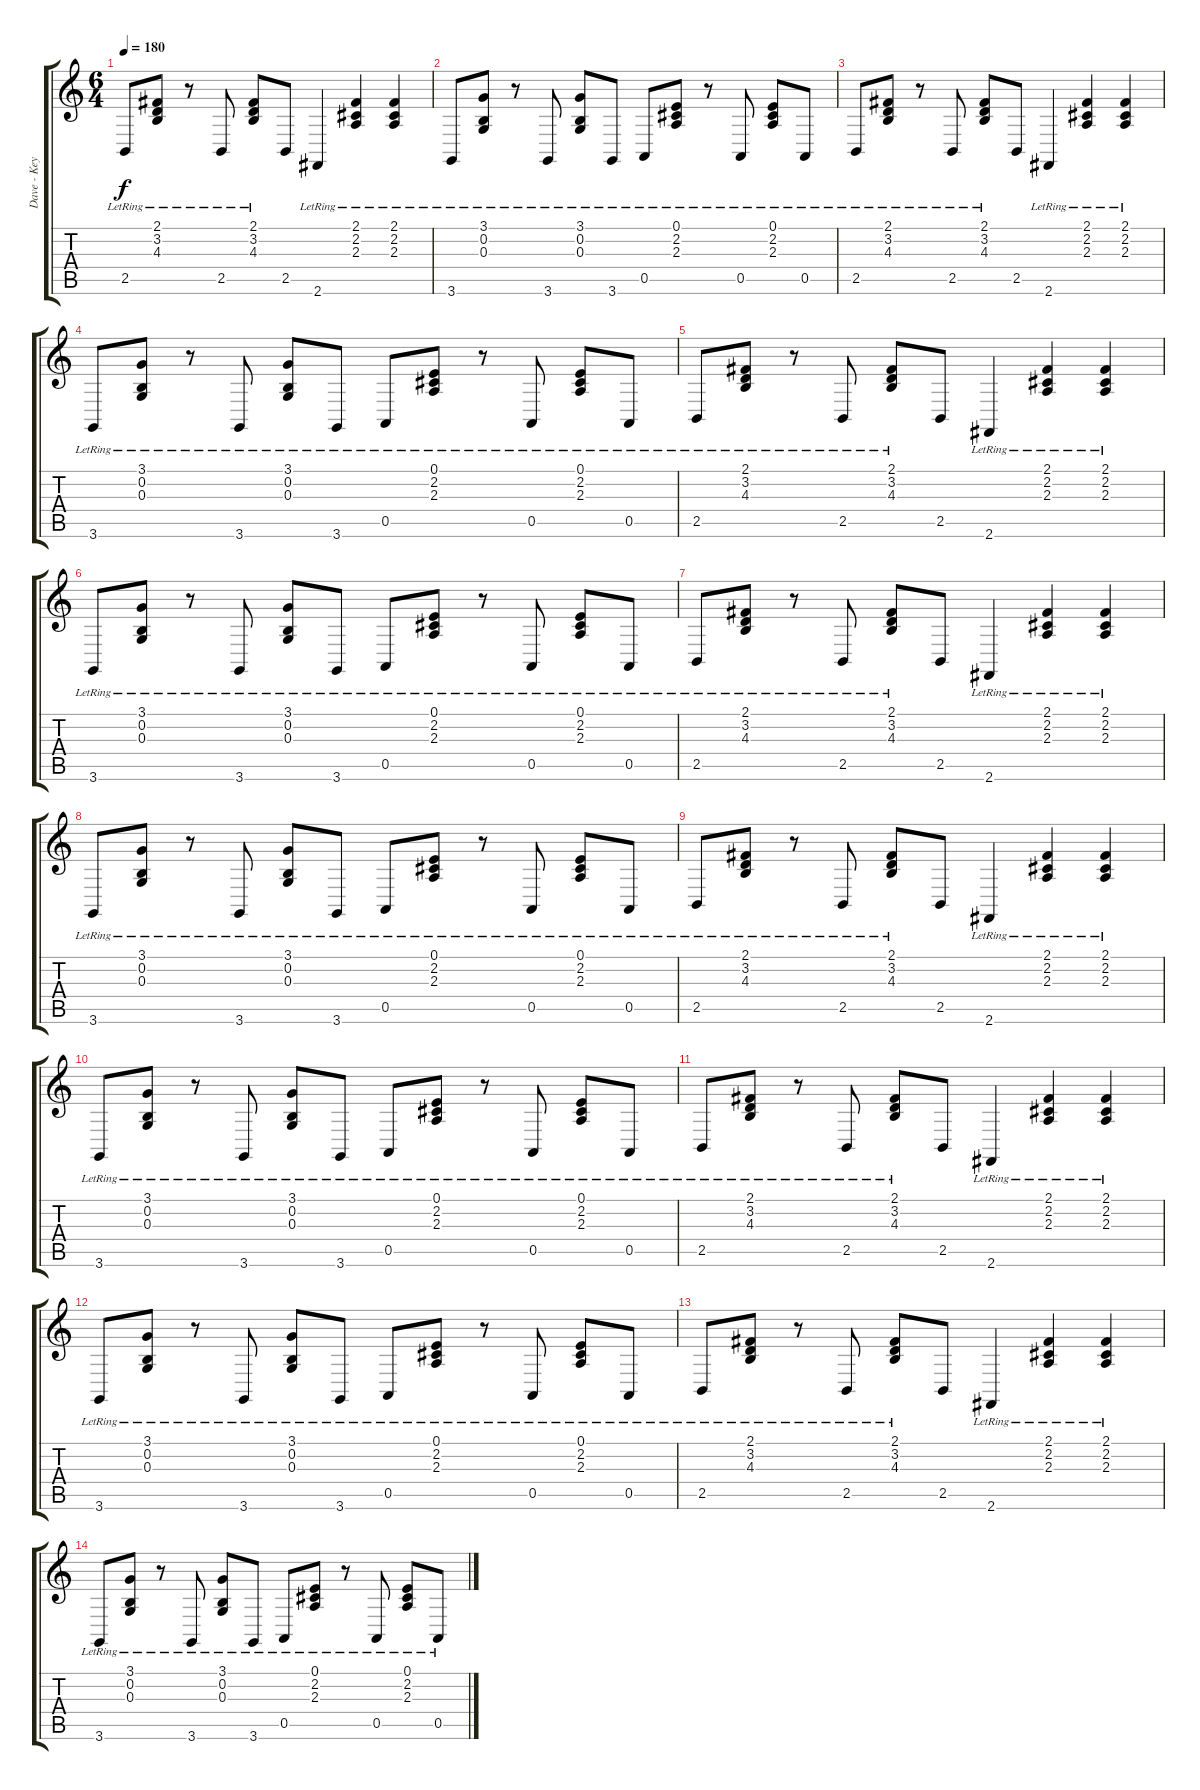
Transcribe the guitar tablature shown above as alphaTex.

\track ("Dave - Keyboards" "Dave - Key") {instrument harpsichord}
\staff {score tabs}
\tuning (E4 B3 G3 D3 A2 E2) {hide}
\ts (6 4)
\tempo 180
\clef g2
\ks c
2.5{lr}.8{dy f} (2.1{lr} 3.2{lr} 4.3{lr}).8 r.8 2.5{lr}.8 (2.1{lr} 3.2{lr} 4.3{lr}).8 2.5.8 2.6{lr}.4 (2.1{lr} 2.2{lr} 2.3{lr}).4 (2.1{lr} 2.2{lr} 2.3{lr}).4 |
3.6{lr}.8 (3.1{lr} 0.2{lr} 0.3{lr}).8 r.8 3.6{lr}.8 (3.1{lr} 0.2{lr} 0.3{lr}).8 3.6{lr}.8 0.5{lr}.8 (0.1{lr} 2.2{lr} 2.3{lr}).8 r.8 0.5{lr}.8 (0.1{lr} 2.2{lr} 2.3{lr}).8 0.5{lr}.8 |
2.5{lr}.8 (2.1{lr} 3.2{lr} 4.3{lr}).8 r.8 2.5{lr}.8 (2.1{lr} 3.2{lr} 4.3{lr}).8 2.5.8 2.6{lr}.4 (2.1{lr} 2.2{lr} 2.3{lr}).4 (2.1{lr} 2.2{lr} 2.3{lr}).4 |
3.6{lr}.8 (3.1{lr} 0.2{lr} 0.3{lr}).8 r.8 3.6{lr}.8 (3.1{lr} 0.2{lr} 0.3{lr}).8 3.6{lr}.8 0.5{lr}.8 (0.1{lr} 2.2{lr} 2.3{lr}).8 r.8 0.5{lr}.8 (0.1{lr} 2.2{lr} 2.3{lr}).8 0.5{lr}.8 |
2.5{lr}.8 (2.1{lr} 3.2{lr} 4.3{lr}).8 r.8 2.5{lr}.8 (2.1{lr} 3.2{lr} 4.3{lr}).8 2.5.8 2.6{lr}.4 (2.1{lr} 2.2{lr} 2.3{lr}).4 (2.1{lr} 2.2{lr} 2.3{lr}).4 |
3.6{lr}.8 (3.1{lr} 0.2{lr} 0.3{lr}).8 r.8 3.6{lr}.8 (3.1{lr} 0.2{lr} 0.3{lr}).8 3.6{lr}.8 0.5{lr}.8 (0.1{lr} 2.2{lr} 2.3{lr}).8 r.8 0.5{lr}.8 (0.1{lr} 2.2{lr} 2.3{lr}).8 0.5{lr}.8 |
2.5{lr}.8 (2.1{lr} 3.2{lr} 4.3{lr}).8 r.8 2.5{lr}.8 (2.1{lr} 3.2{lr} 4.3{lr}).8 2.5.8 2.6{lr}.4 (2.1{lr} 2.2{lr} 2.3{lr}).4 (2.1{lr} 2.2{lr} 2.3{lr}).4 |
3.6{lr}.8 (3.1{lr} 0.2{lr} 0.3{lr}).8 r.8 3.6{lr}.8 (3.1{lr} 0.2{lr} 0.3{lr}).8 3.6{lr}.8 0.5{lr}.8 (0.1{lr} 2.2{lr} 2.3{lr}).8 r.8 0.5{lr}.8 (0.1{lr} 2.2{lr} 2.3{lr}).8 0.5{lr}.8 |
2.5{lr}.8 (2.1{lr} 3.2{lr} 4.3{lr}).8 r.8 2.5{lr}.8 (2.1{lr} 3.2{lr} 4.3{lr}).8 2.5.8 2.6{lr}.4 (2.1{lr} 2.2{lr} 2.3{lr}).4 (2.1{lr} 2.2{lr} 2.3{lr}).4 |
3.6{lr}.8 (3.1{lr} 0.2{lr} 0.3{lr}).8 r.8 3.6{lr}.8 (3.1{lr} 0.2{lr} 0.3{lr}).8 3.6{lr}.8 0.5{lr}.8 (0.1{lr} 2.2{lr} 2.3{lr}).8 r.8 0.5{lr}.8 (0.1{lr} 2.2{lr} 2.3{lr}).8 0.5{lr}.8 |
2.5{lr}.8 (2.1{lr} 3.2{lr} 4.3{lr}).8 r.8 2.5{lr}.8 (2.1{lr} 3.2{lr} 4.3{lr}).8 2.5.8 2.6{lr}.4 (2.1{lr} 2.2{lr} 2.3{lr}).4 (2.1{lr} 2.2{lr} 2.3{lr}).4 |
3.6{lr}.8 (3.1{lr} 0.2{lr} 0.3{lr}).8 r.8 3.6{lr}.8 (3.1{lr} 0.2{lr} 0.3{lr}).8 3.6{lr}.8 0.5{lr}.8 (0.1{lr} 2.2{lr} 2.3{lr}).8 r.8 0.5{lr}.8 (0.1{lr} 2.2{lr} 2.3{lr}).8 0.5{lr}.8 |
2.5{lr}.8 (2.1{lr} 3.2{lr} 4.3{lr}).8 r.8 2.5{lr}.8 (2.1{lr} 3.2{lr} 4.3{lr}).8 2.5.8 2.6{lr}.4 (2.1{lr} 2.2{lr} 2.3{lr}).4 (2.1{lr} 2.2{lr} 2.3{lr}).4 |
3.6{lr}.8 (3.1{lr} 0.2{lr} 0.3{lr}).8 r.8 3.6{lr}.8 (3.1{lr} 0.2{lr} 0.3{lr}).8 3.6{lr}.8 0.5{lr}.8 (0.1{lr} 2.2{lr} 2.3{lr}).8 r.8 0.5{lr}.8 (0.1{lr} 2.2{lr} 2.3{lr}).8 0.5{lr}.8
